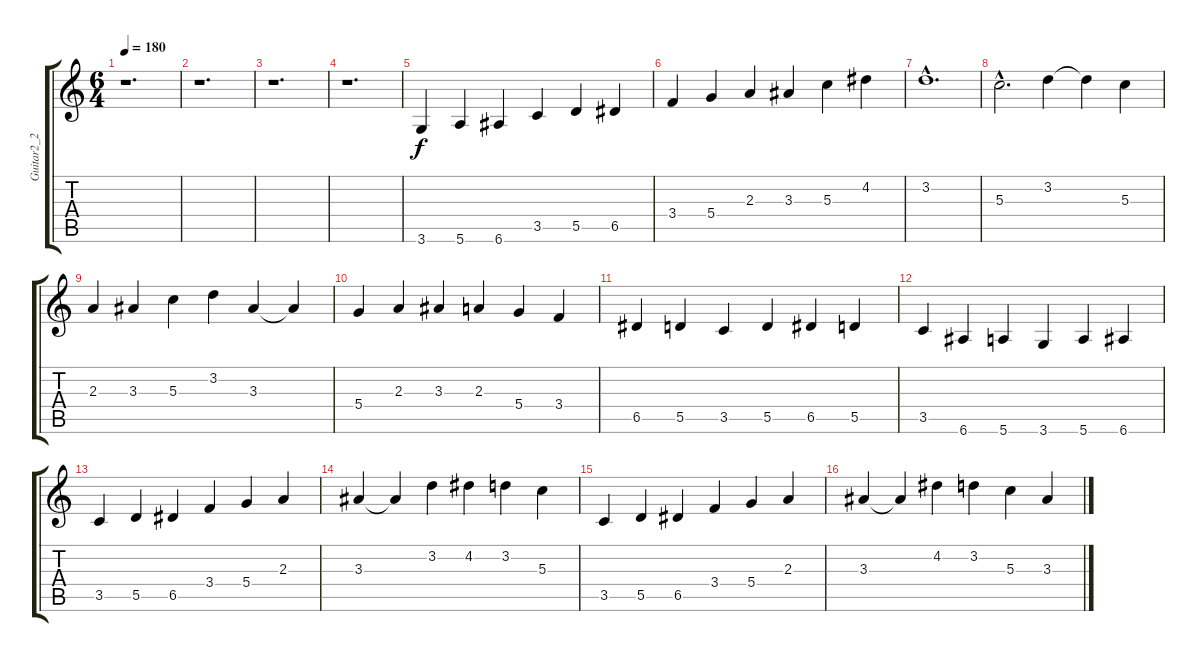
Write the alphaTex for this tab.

\track ("Guitar2_2" "Guitar2_2") {instrument distortionguitar}
\staff {score tabs}
\tuning (E4 B3 G3 D3 A2 E2) {hide}
\ts (6 4)
\tempo 180
\clef g2
\ks c
r.1{d dy f} |
r.1{d} |
r.1{d} |
r.1{d} |
3.6.4 5.6.4 6.6.4 3.5.4 5.5.4 6.5.4 |
3.4.4 5.4.4 2.3.4 3.3.4 5.3.4 4.2.4 |
3.2{hac}.1{d} |
5.3{hac}.2{d} 3.2.4 3.2{t}.4 5.3.4 |
2.3.4 3.3.4 5.3.4 3.2.4 3.3.4 3.3{t}.4 |
5.4.4 2.3.4 3.3.4 2.3.4 5.4.4 3.4.4 |
6.5.4 5.5.4 3.5.4 5.5.4 6.5.4 5.5.4 |
3.5.4 6.6.4 5.6.4 3.6.4 5.6.4 6.6.4 |
3.5.4 5.5.4 6.5.4 3.4.4 5.4.4 2.3.4 |
3.3.4 3.3{t}.4 3.2.4 4.2.4 3.2.4 5.3.4 |
3.5.4 5.5.4 6.5.4 3.4.4 5.4.4 2.3.4 |
3.3.4 3.3{t}.4 4.2.4 3.2.4 5.3.4 3.3.4
